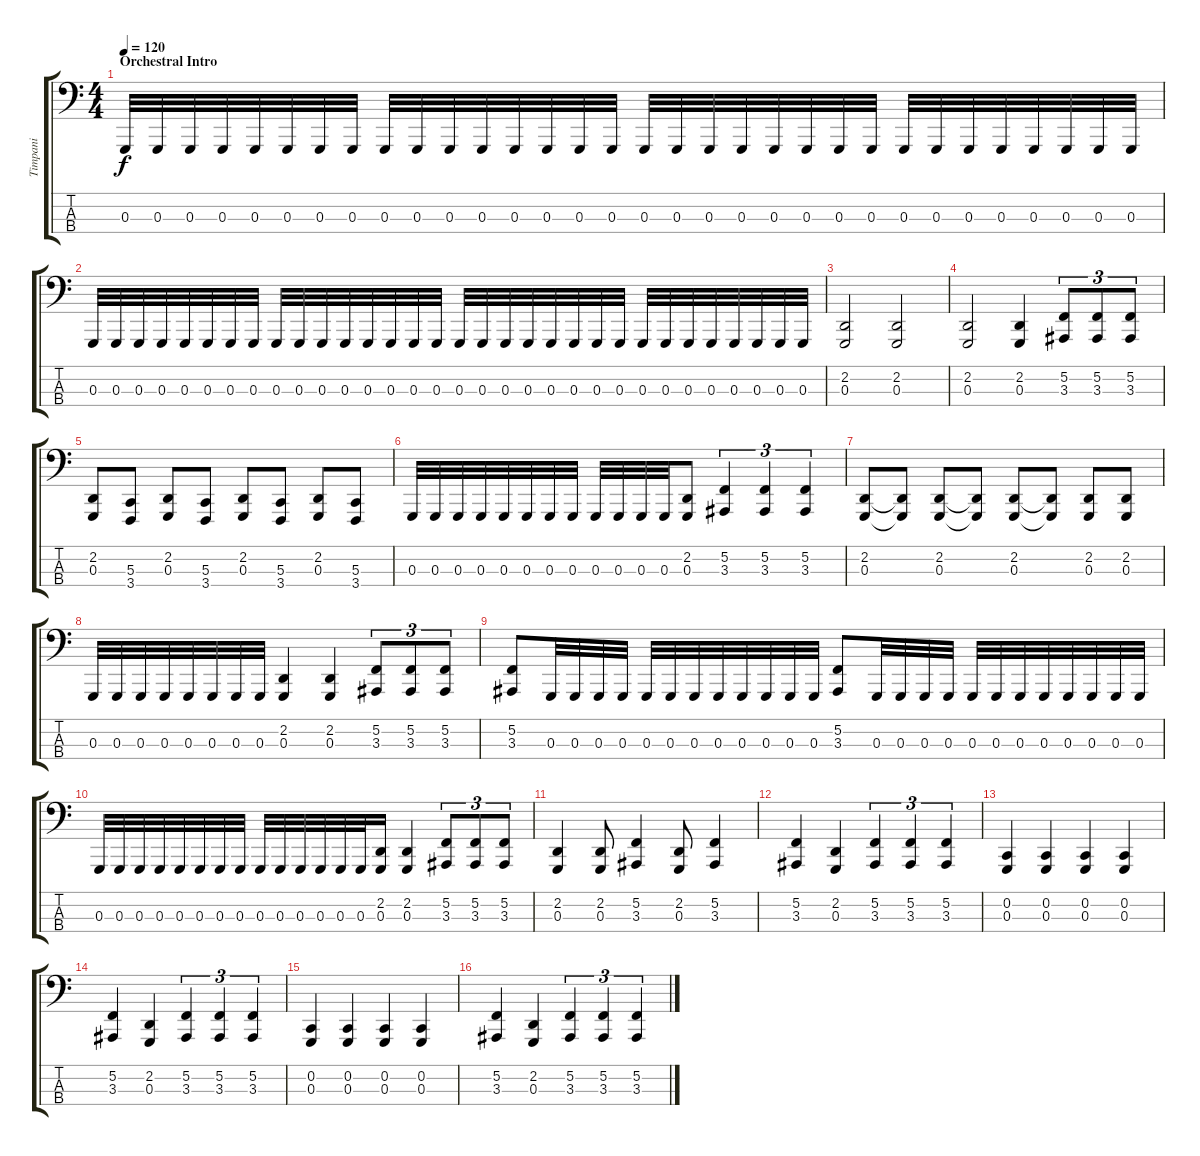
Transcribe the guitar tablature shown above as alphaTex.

\track ("Timpani" "Timpani") {instrument timpani}
\staff {score tabs}
\tuning (F2 C2 G1 D1) {hide}
\ts (4 4)
\section ("" "Orchestral Intro")
\tempo 120
\clef f4
\ks c
0.3.32{dy f volume 0 instrument timpani} 0.3.32{volume 13} 0.3.32 0.3.32 0.3.32 0.3.32 0.3.32 0.3.32 0.3.32 0.3.32 0.3.32 0.3.32 0.3.32 0.3.32 0.3.32 0.3.32 0.3.32 0.3.32 0.3.32 0.3.32 0.3.32 0.3.32 0.3.32 0.3.32 0.3.32 0.3.32 0.3.32 0.3.32 0.3.32 0.3.32 0.3.32 0.3.32 |
0.3.32 0.3.32 0.3.32 0.3.32 0.3.32 0.3.32 0.3.32 0.3.32 0.3.32 0.3.32 0.3.32 0.3.32 0.3.32 0.3.32 0.3.32 0.3.32 0.3.32 0.3.32 0.3.32 0.3.32 0.3.32 0.3.32 0.3.32 0.3.32 0.3.32 0.3.32 0.3.32 0.3.32 0.3.32 0.3.32 0.3.32 0.3.32 |
(2.2 0.3).2 (2.2 0.3).2 |
(2.2 0.3).2 (2.2 0.3).4 (5.2 3.3).8{tu (3 2)} (5.2 3.3).8{tu (3 2)} (5.2 3.3).8{tu (3 2)} |
(2.2 0.3).8 (5.3 3.4).8 (2.2 0.3).8 (5.3 3.4).8 (2.2 0.3).8 (5.3 3.4).8 (2.2 0.3).8 (5.3 3.4).8 |
0.3.32 0.3.32 0.3.32 0.3.32 0.3.32 0.3.32 0.3.32 0.3.32 0.3.32 0.3.32 0.3.32 0.3.32 (2.2 0.3).8 (5.2 3.3).4{tu (3 2)} (5.2 3.3).4{tu (3 2)} (5.2 3.3).4{tu (3 2)} |
(2.2 0.3).8 (2.2{t} 0.3{t}).8 (2.2 0.3).8 (2.2{t} 0.3{t}).8 (2.2 0.3).8 (2.2{t} 0.3{t}).8 (2.2 0.3).8 (2.2 0.3).8 |
0.3.32 0.3.32 0.3.32 0.3.32 0.3.32 0.3.32 0.3.32 0.3.32 (2.2 0.3).4 (2.2 0.3).4 (5.2 3.3).8{tu (3 2)} (5.2 3.3).8{tu (3 2)} (5.2 3.3).8{tu (3 2)} |
(5.2 3.3).8 0.3.32 0.3.32 0.3.32 0.3.32 0.3.32 0.3.32 0.3.32 0.3.32 0.3.32 0.3.32 0.3.32 0.3.32 (5.2 3.3).8 0.3.32 0.3.32 0.3.32 0.3.32 0.3.32 0.3.32 0.3.32 0.3.32 0.3.32 0.3.32 0.3.32 0.3.32 |
0.3.32 0.3.32 0.3.32 0.3.32 0.3.32 0.3.32 0.3.32 0.3.32 0.3.32 0.3.32 0.3.32 0.3.32 0.3.32 0.3.32 (2.2 0.3).16 (2.2 0.3).4 (5.2 3.3).8{tu (3 2)} (5.2 3.3).8{tu (3 2)} (5.2 3.3).8{tu (3 2)} |
(2.2 0.3).4 (2.2 0.3).8 (5.2 3.3).4 (2.2 0.3).8 (5.2 3.3).4 |
(5.2 3.3).4 (2.2 0.3).4 (5.2 3.3).4{tu (3 2)} (5.2 3.3).4{tu (3 2)} (5.2 3.3).4{tu (3 2)} |
(0.2 0.3).4 (0.2 0.3).4 (0.2 0.3).4 (0.2 0.3).4 |
(5.2 3.3).4 (2.2 0.3).4 (5.2 3.3).4{tu (3 2)} (5.2 3.3).4{tu (3 2)} (5.2 3.3).4{tu (3 2)} |
(0.2 0.3).4 (0.2 0.3).4 (0.2 0.3).4 (0.2 0.3).4 |
(5.2 3.3).4 (2.2 0.3).4 (5.2 3.3).4{tu (3 2)} (5.2 3.3).4{tu (3 2)} (5.2 3.3).4{tu (3 2)}
